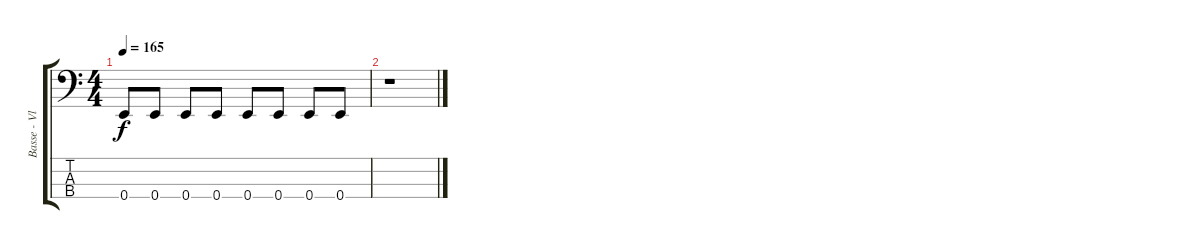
\track ("Basse - Vlad" "Basse - Vl") {instrument electricbassfinger}
\staff {score tabs}
\tuning (G2 D2 A1 E1) {hide}
\ts (4 4)
\tempo 165
\clef f4
\ks c
0.4.8{dy f} 0.4.8 0.4.8 0.4.8 0.4.8 0.4.8 0.4.8 0.4.8 |
r.1
